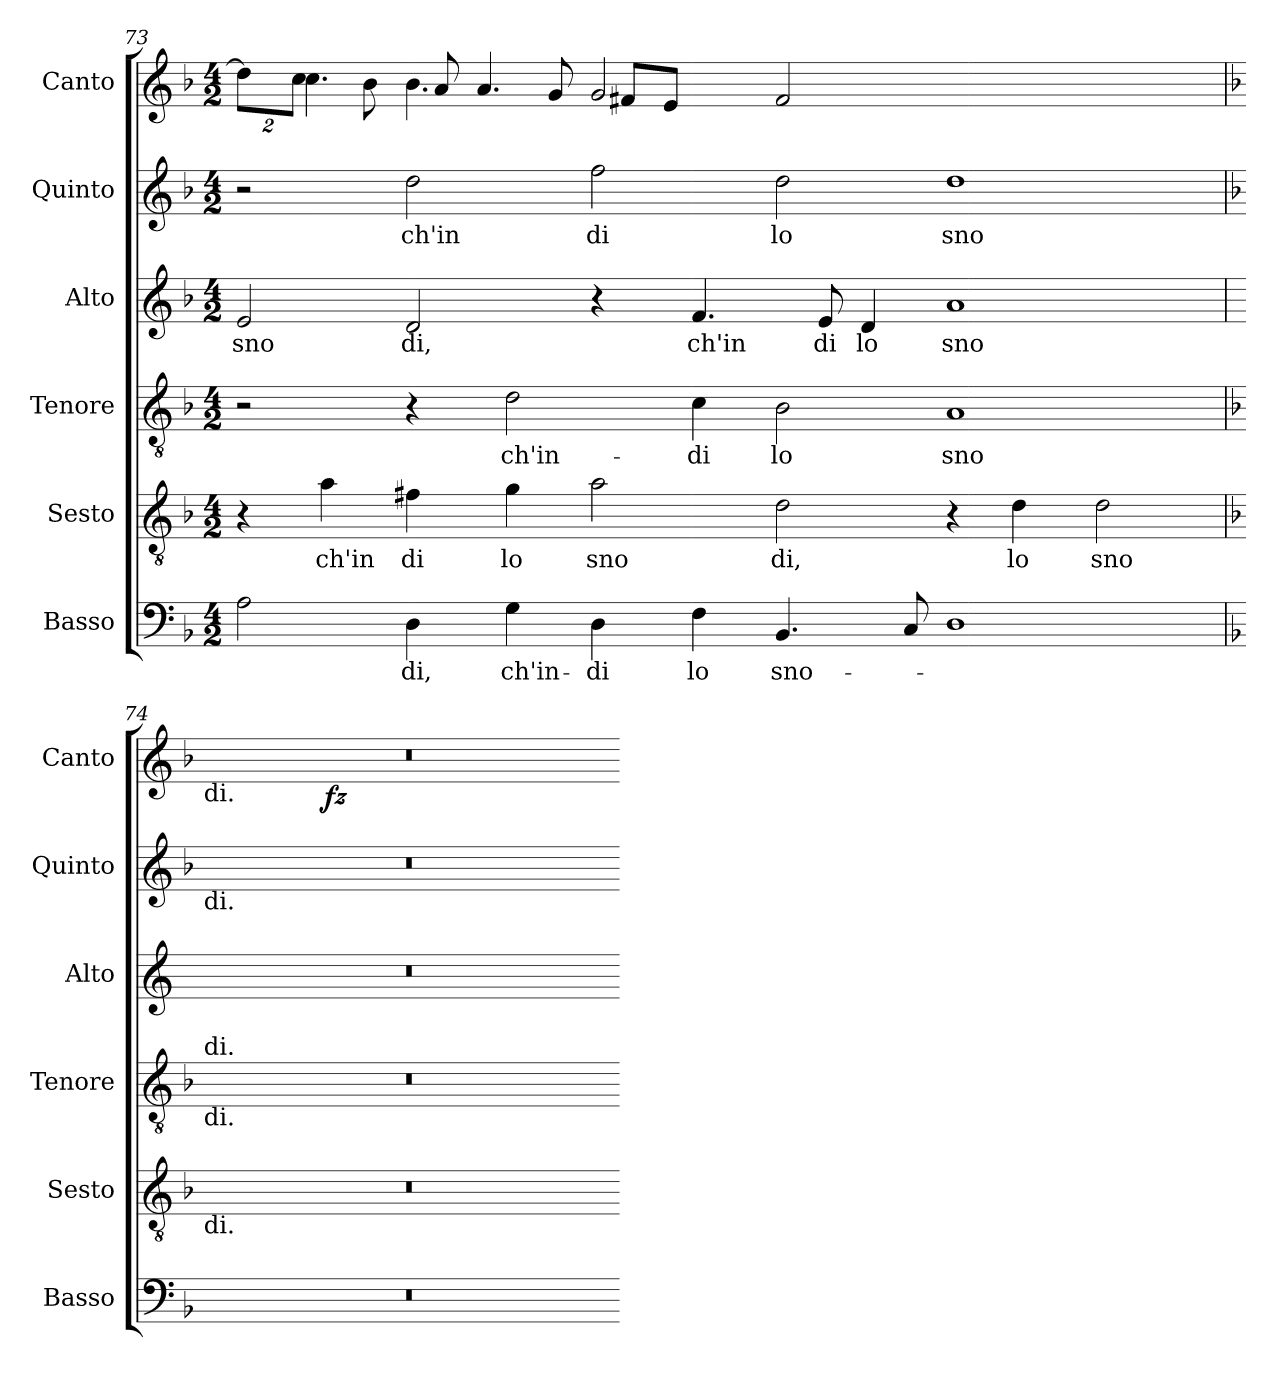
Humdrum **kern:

**kern	**text	**kern	**text	**dynam	**kern	**text	**kern	**text	**kern	**text	**kern	**dynam
*part6	*part6	*part5	*part5	*part5	*part4	*part4	*part3	*part3	*part2	*part2	*part1	*part1
*staff6	*staff6	*staff5	*staff5	*staff5	*staff4	*staff4	*staff3	*staff3	*staff2	*staff2	*staff1	*staff1
*I"Basso	*	*I"Sesto	*	*	*I"Tenore	*	*I"Alto	*	*I"Quinto	*	*I"Canto	*
*I'Basso	*	*I'Sesto	*	*	*I'Tenore	*	*I'Alto	*	*I'Quinto	*	*I'Canto	*
*clefF4	*	*clefGv2	*	*	*clefGv2	*	*clefG2	*	*clefG2	*	*clefG2	*
*k[b-]	*	*k[b-]	*	*	*k[b-]	*	*k[b-]	*	*k[b-]	*	*k[b-]	*
*F:	*	*F:	*	*	*F:	*	*F:	*	*F:	*	*F:	*
*M4/2	*	*M4/2	*	*	*M4/2	*	*M4/2	*	*M4/2	*	*M4/2	*
=73	=73	=73	=73	=73	=73	=73	=73	=73	=73	=73	=73	=73
!	!	!	!	!	!	!	!	!LO:LY:b:cj	!	!	!	!
*	*	*	*	*	*	*	*	*	*	*	*Xbrackettup	*
*	*	*	*	*	*	*	*	*	*	*	*^	*
2A\	.	4r	.	.	2r	.	2e/	sno	2r	.	16%3dd>\L]	8.ryy	.
.	.	.	.	.	.	.	.	.	.	.	16%3cc\J	4.cc\	.
!	!	!	!LO:LY:b:cj	!	!	!	!	!	!	!	!	!	!
.	.	4a\	ch'in	.	.	.	.	.	.	.	.	.	.
.	.	.	.	.	.	.	.	.	.	.	8b-\	.	.
!	!LO:LY:b:cj	!	!LO:LY:b:cj	!	!	!	!	!LO:LY:b:cj	!	!LO:LY:b:cj	!	!	!
4D\	-di,	4f#X\	di	.	4r	.	2d/	di,	2dd\	ch'in	4.b-\	.	.
.	.	.	.	.	.	.	.	.	.	.	.	8a/	.
.	.	.	.	.	.	.	.	.	.	.	.	4.a/	.
!	!LO:LY:b:cj	!	!LO:LY:b:cj	!	!	!LO:LY:b:cj	!	!	!	!	!	!	!
4G\	ch'in-	4g\	lo	.	2d\	ch'in-	.	.	.	.	.	.	.
.	.	.	.	.	.	.	.	.	.	.	8g/	.	.
!	!LO:LY:b:cj	!	!LO:LY:b:cj	!	!	!	!	!	!	!LO:LY:b:cj	!	!	!
4D\	-di	2a\	sno	.	.	.	4r	.	2ff\	di	2g/	.	.
.	.	.	.	.	.	.	.	.	.	.	.	8f#X/L	.
.	.	.	.	.	.	.	.	.	.	.	.	8e/J	.
!	!LO:LY:b:cj	!	!	!	!	!LO:LY:b:cj	!	!LO:LY:b:cj	!	!	!	!	!
4F\	lo	.	.	.	4c\	-di	4.f/	ch'in	.	.	.	.	.
.	.	.	.	.	.	.	.	.	.	.	.	1ryy	.
!	!LO:LY:b	!	!LO:LY:b:cj	!	!	!LO:LY:b:cj	!	!	!	!LO:LY:b:cj	!	!	!
4.BB-/	sno-	2d\	di,	.	2B-\	lo	.	.	2dd\	lo	2f#/	.	.
!	!	!	!	!	!	!	!	!LO:LY:b:cj	!	!	!	!	!
.	.	.	.	.	.	.	8e/	di	.	.	.	.	.
!	!	!	!	!	!	!	!	!LO:LY:b:cj	!	!	!	!	!
.	.	.	.	.	.	.	4d/	lo	.	.	.	.	.
8C/	.	.	.	.	.	.	.	.	.	.	.	.	.
!	!	!	!	!	!	!LO:LY:b:cj	!	!LO:LY:b:cj	!	!LO:LY:b:cj	!	!	!
1D	.	4r	.	.	1A	sno-	1a	sno	1dd	sno	1ryy	.	.
!	!	!	!LO:LY:b:cj	!	!	!	!	!	!	!	!	!	!
.	.	4d\	lo	.	.	.	.	.	.	.	.	.	.
.	.	.	.	.	.	.	.	.	.	.	.	2ryy	.
!	!	!	!LO:LY:b:cj	!	!	!	!	!	!	!	!	!	!
.	.	2d\	sno	.	.	.	.	.	.	.	.	.	.
.	.	.	.	.	.	.	.	.	.	.	.	8.ryy	.
=74	=74	=74	=74	=74	=74	=74	=74	=74	=74	=74	=74	=74	=74
*	*	*	*	*	*	*	*k[]	*	*	*	*	*	*
*	*	*	*	*	*	*	*C:	*	*	*	*	*	*
*	*	*^	*	*	*	*	*	*	*	*	*	*	*
!	!	!	!	!	!	!	!	!	!	!	!	!LO:TX:b:t=di.	!	!
!	!	!	!	!	!	!	!	!	!	!LO:TX:b:t=di.	!	!	!	!
!	!	!	!	!	!	!LO:TX:b:t=di.	!	!	!	!	!	!	!	!
!	!	!	!	!	!	!LO:TX:a:t=di.	!	!	!	!	!	!	!	!
!	!	!LO:TX:b:t=di.	!	!	!	!	!	!	!	!	!	!	!	!
0r	.	0r	4ryy	.	.	0r	.	0r	.	0r	.	0r	4ryy	.
.	.	.	8ryy	.	.	.	.	.	.	.	.	.	8ryy	.
.	.	.	64ryy	.	.	.	.	.	.	.	.	.	64ryy	.
!	!	!	!	!	!LO:DY:a	!	!	!	!	!	!	!	!	!
!	!	!	!	!	!LO:DY:n=1:b	!	!	!	!	!	!	!	!	!LO:DY:b
.	.	.	1ryy	.	fz fz	.	.	.	.	.	.	.	1ryy	fz
.	.	.	2ryy	.	.	.	.	.	.	.	.	.	2ryy	.
.	.	.	16..ryy	.	.	.	.	.	.	.	.	.	16..ryy	.
*	*	*v	*v	*	*	*	*	*	*	*	*	*v	*v	*
=	==	=	==	==	=	==	=	==	=	==	==	==
*-	*-	*-	*-	*-	*-	*-	*-	*-	*-	*-	*-	*-
